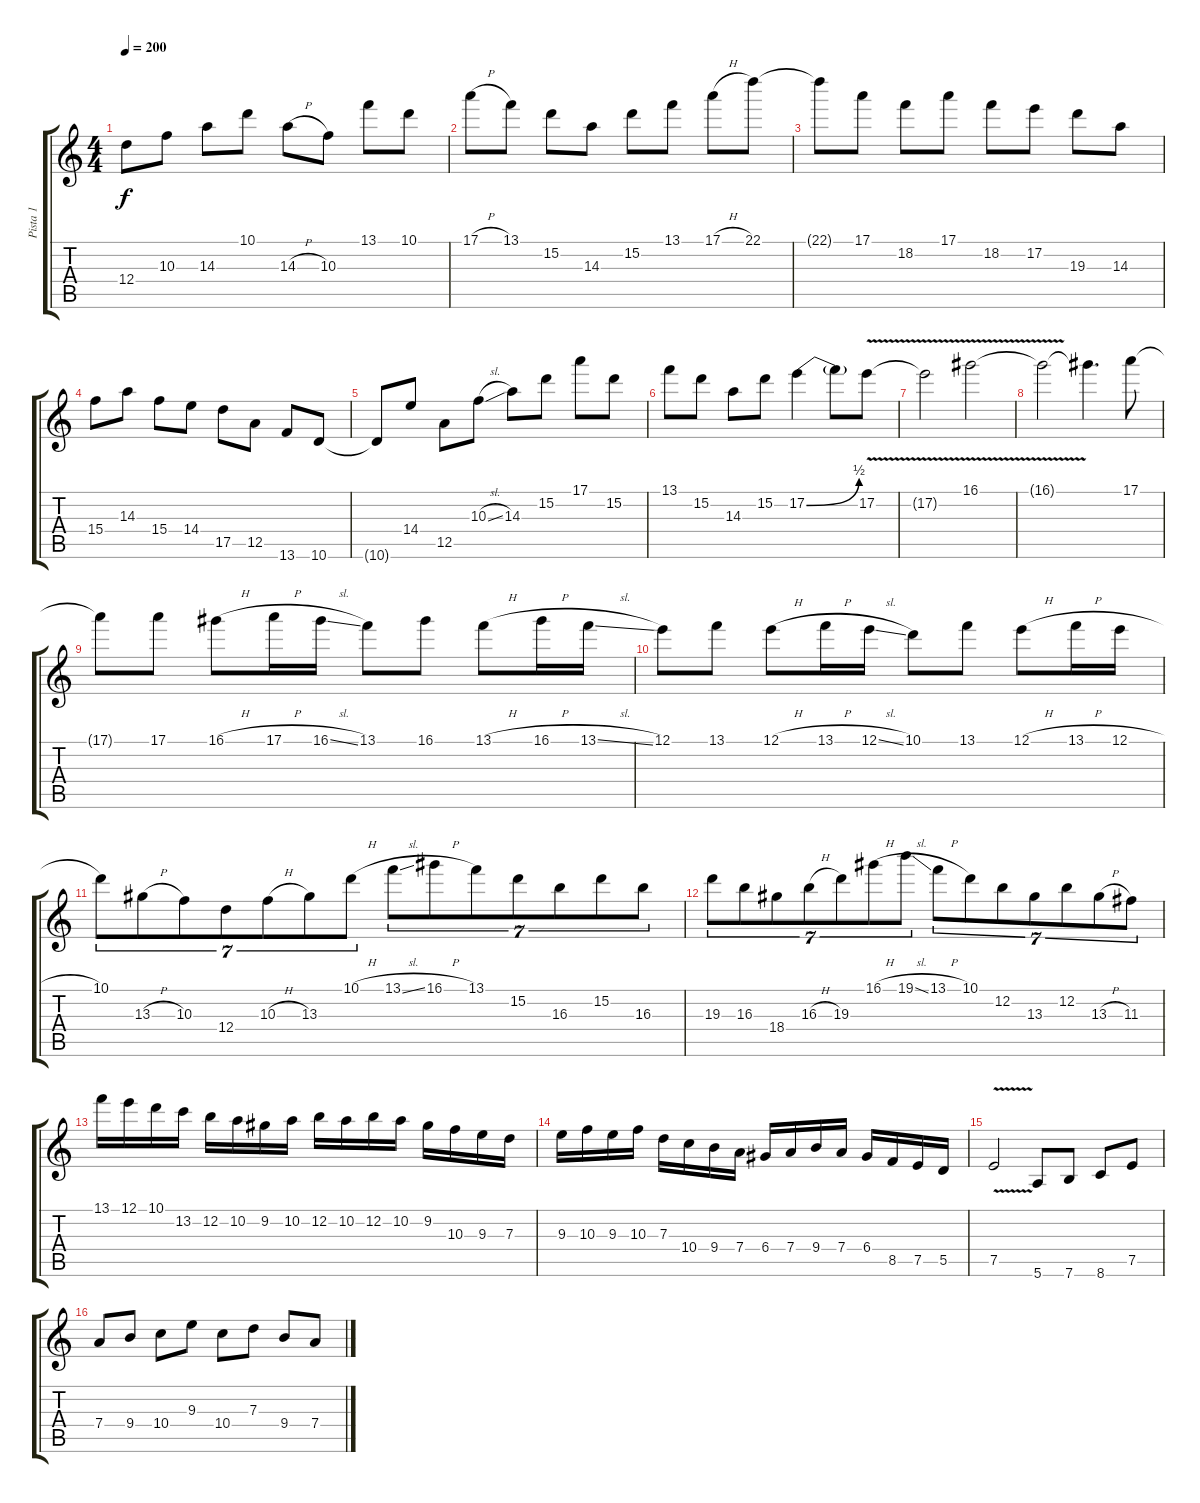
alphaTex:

\track ("Pista 1" "Pista 1") {instrument distortionguitar}
\staff {score tabs}
\tuning (E4 B3 G3 D3 A2 E2) {hide}
\ts (4 4)
\tempo 200
\clef g2
\ks c
12.4{t}.8{dy f} 10.3.8 14.3.8 10.1.8 14.3{h}.8 10.3.8 13.1.8 10.1.8 |
17.1{h}.8 13.1.8 15.2.8 14.3.8 15.2.8 13.1.8 17.1{h}.8 22.1.8 |
22.1{t}.8 17.1.8 18.2.8 17.1.8 18.2.8 17.2.8 19.3.8 14.3.8 |
15.4.8 14.3.8 15.4.8 14.4.8 17.5.8 12.5.8 13.6.8 10.6.8 |
10.6{t}.8 14.4.8 12.5.8 10.3{sl}.8 14.3.8 15.2.8 17.1.8 15.2.8 |
13.1.8 15.2.8 14.3.8 15.2.8 17.2{be (bend 0 0 60 2)}.4 17.2{t}.8 17.2{v}.8 |
17.2{t}.2 16.1{v}.2 |
16.1{t}.2 16.1{t}.4{d} 17.1.8 |
17.1{t}.8 17.1.8 16.1{h}.8 17.1{h}.16 16.1{sl}.16 13.1.8 16.1.8 13.1{h}.8 16.1{h}.16 13.1{sl}.16 |
12.1.8 13.1.8 12.1{h}.8 13.1{h}.16 12.1{sl}.16 10.1.8 13.1.8 12.1{h}.8 13.1{h}.16 12.1{h}.16 |
10.1.8{tu (7 4)} 13.3{h}.8{tu (7 4)} 10.3.8{tu (7 4)} 12.4.8{tu (7 4)} 10.3{h}.8{tu (7 4)} 13.3.8{tu (7 4)} 10.1{h}.8{tu (7 4)} 13.1{sl}.8{tu (7 4)} 16.1{h}.8{tu (7 4)} 13.1.8{tu (7 4)} 15.2.8{tu (7 4)} 16.3.8{tu (7 4)} 15.2.8{tu (7 4)} 16.3.8{tu (7 4)} |
19.3.8{tu (7 4)} 16.3.8{tu (7 4)} 18.4.8{tu (7 4)} 16.3{h}.8{tu (7 4)} 19.3.8{tu (7 4)} 16.1{h}.8{tu (7 4)} 19.1{sl}.8{tu (7 4)} 13.1{h}.8{tu (7 4)} 10.1.8{tu (7 4)} 12.2.8{tu (7 4)} 13.3.8{tu (7 4)} 12.2.8{tu (7 4)} 13.3{h}.8{tu (7 4)} 11.3.8{tu (7 4)} |
13.1.16 12.1.16 10.1.16 13.2.16 12.2.16 10.2.16 9.2.16 10.2.16 12.2.16 10.2.16 12.2.16 10.2.16 9.2.16 10.3.16 9.3.16 7.3.16 |
9.3.16 10.3.16 9.3.16 10.3.16 7.3.16 10.4.16 9.4.16 7.4.16 6.4.16 7.4.16 9.4.16 7.4.16 6.4.16 8.5.16 7.5.16 5.5.16 |
7.5{v}.2 5.6.8 7.6.8 8.6.8 7.5.8 |
7.4.8 9.4.8 10.4.8 9.3.8 10.4.8 7.3.8 9.4.8 7.4.8
